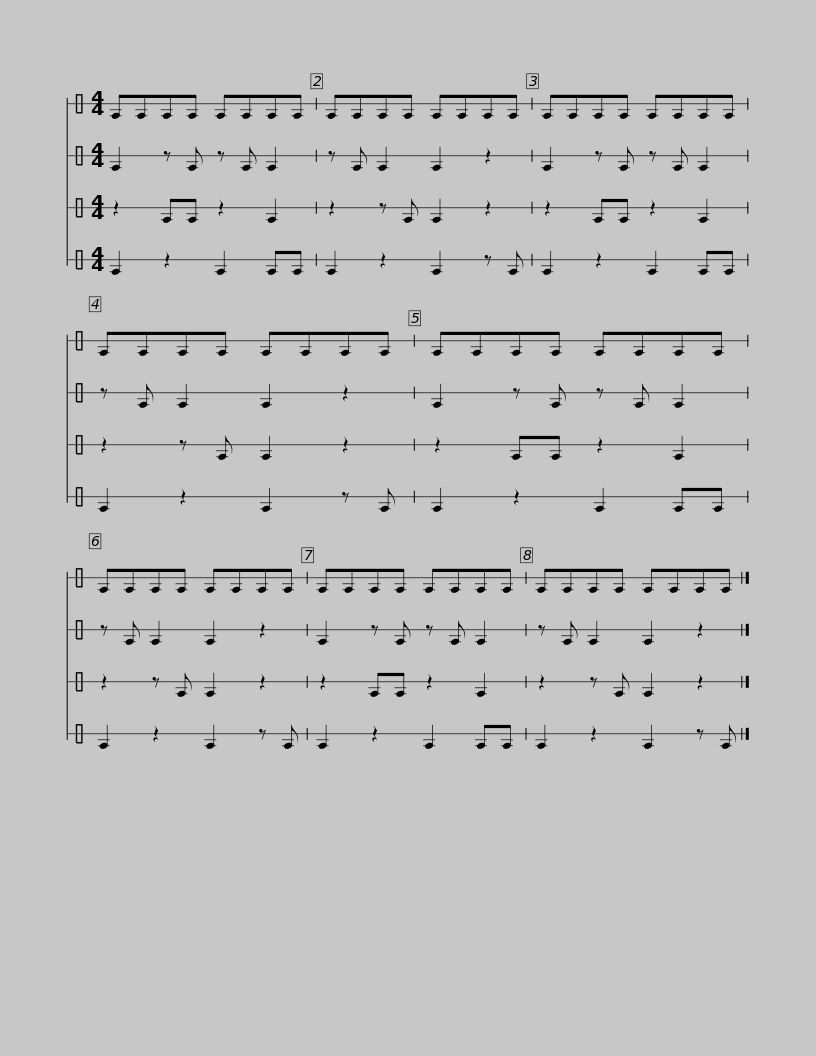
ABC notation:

X:1
%%score 1 2 3 4
L:1/8
M:4/4
I:linebreak $
K:C
V:1 perc stafflines=1
K:none
V:2 perc stafflines=1
K:none
V:3 perc stafflines=1
K:none
V:4 perc stafflines=1
K:none
V:1
 EEEE EEEE | EEEE EEEE |$ EEEE EEEE | EEEE EEEE |$ EEEE EEEE | %5
 EEEE EEEE |$ EEEE EEEE | EEEE EEEE |] %8
V:2
 E2 z E z E E2 | z E E2 E2 z2 |$ E2 z E z E E2 | z E E2 E2 z2 |$ E2 z E z E E2 | %5
 z E E2 E2 z2 |$ E2 z E z E E2 | z E E2 E2 z2 |] %8
V:3
 z2 EE z2 E2 | z2 z E E2 z2 |$ z2 EE z2 E2 | z2 z E E2 z2 |$ z2 EE z2 E2 | %5
 z2 z E E2 z2 |$ z2 EE z2 E2 | z2 z E E2 z2 |] %8
V:4
 E2 z2 E2 EE | E2 z2 E2 z E |$ E2 z2 E2 EE | E2 z2 E2 z E |$ E2 z2 E2 EE | %5
 E2 z2 E2 z E |$ E2 z2 E2 EE | E2 z2 E2 z E |] %8
